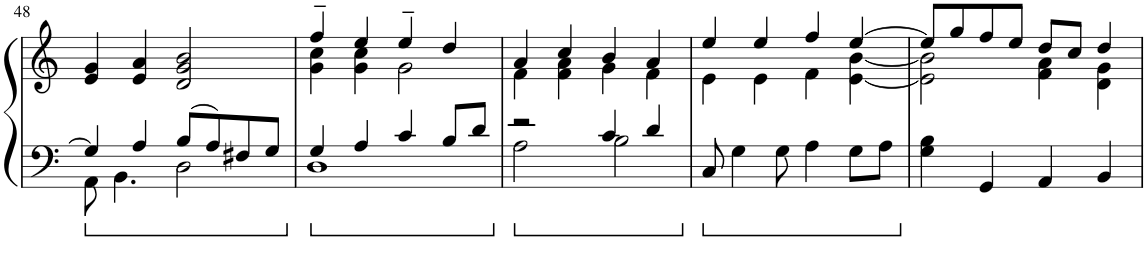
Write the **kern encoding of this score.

**kern	**kern
*part1	*part1
*staff2	*staff1
*I"Piano	*
*I'Pno.	*
!!LO:PB:g=z
*clefG2	*clefG2
*k[]	*k[]
*M4/4	*M4/4
=48	=48
*^	*
4G/]	8AA\	4e/ 4g/
.	4.BB\	.
4A/	.	4e/ 4a/
8B/L	2D\	2d/ 2g/ 2b/
8A/	.	.
8F#X/	.	.
8G/J	.	.
=49	=49	=49
*	*	*^
4G/	1D	4ff~/	4g\ 4cc\
4A/	.	4ee/	4g\ 4cc\
4c/	.	4ee~/	2g\
8B/L	.	4dd/	.
8d/J	.	.	.
=50	=50	=50	=50
2r	2A\	4a/	4f\
.	.	4cc/	4f\ 4a\
4c/	2B\	4b/	4g\
4d/	.	4a/	4f\
*v	*v	*	*
=51	=51	=51
8C/	4ee/	4e\
4G\	.	.
.	4ee/	4e\
8G\	.	.
4A\	4ff/	4f\
8G\L	[4ee/	[4e\ [4b\
8A\J	.	.
=52	=52	=52
4G\ 4B\	8ee/L]	2e\] 2b\]
.	8gg/	.
4GG/	8ff/	.
.	8ee/J	.
4AA/	8dd/L	4f\ 4a\
.	8cc/J	.
4BB/	4dd/	4d\ 4g\
*	*v	*v
=	=
*-	*-
